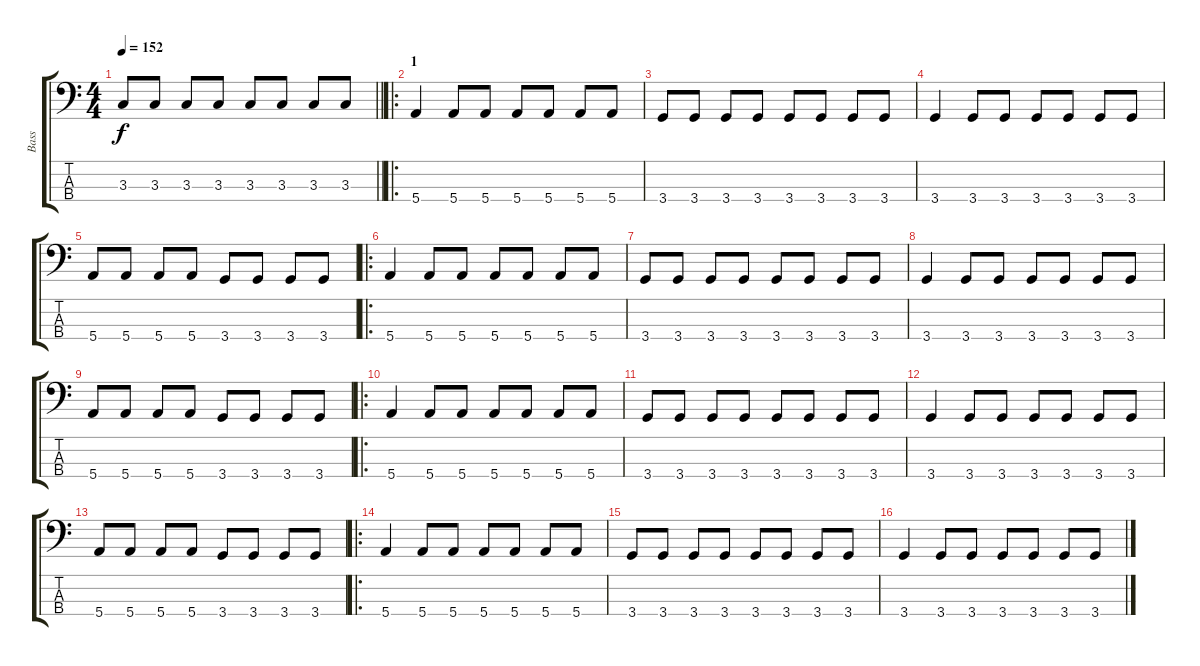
\track ("Bass" "Bass") {instrument electricbassfinger}
\staff {score tabs}
\tuning (G2 D2 A1 E1) {hide}
\ts (4 4)
\tempo 152
\clef f4
\barLineRight lightlight
\ks c
3.3.8{dy f} 3.3.8 3.3.8 3.3.8 3.3.8 3.3.8 3.3.8 3.3.8 |
\ro
\section ("" "1")
5.4.4 5.4.8 5.4.8 5.4.8 5.4.8 5.4.8 5.4.8 |
3.4.8 3.4.8 3.4.8 3.4.8 3.4.8 3.4.8 3.4.8 3.4.8 |
3.4.4 3.4.8 3.4.8 3.4.8 3.4.8 3.4.8 3.4.8 |
5.4.8 5.4.8 5.4.8 5.4.8 3.4.8 3.4.8 3.4.8 3.4.8 |
\ro
5.4.4 5.4.8 5.4.8 5.4.8 5.4.8 5.4.8 5.4.8 |
3.4.8 3.4.8 3.4.8 3.4.8 3.4.8 3.4.8 3.4.8 3.4.8 |
3.4.4 3.4.8 3.4.8 3.4.8 3.4.8 3.4.8 3.4.8 |
5.4.8 5.4.8 5.4.8 5.4.8 3.4.8 3.4.8 3.4.8 3.4.8 |
\ro
5.4.4 5.4.8 5.4.8 5.4.8 5.4.8 5.4.8 5.4.8 |
3.4.8 3.4.8 3.4.8 3.4.8 3.4.8 3.4.8 3.4.8 3.4.8 |
3.4.4 3.4.8 3.4.8 3.4.8 3.4.8 3.4.8 3.4.8 |
5.4.8 5.4.8 5.4.8 5.4.8 3.4.8 3.4.8 3.4.8 3.4.8 |
\ro
5.4.4 5.4.8 5.4.8 5.4.8 5.4.8 5.4.8 5.4.8 |
3.4.8 3.4.8 3.4.8 3.4.8 3.4.8 3.4.8 3.4.8 3.4.8 |
3.4.4 3.4.8 3.4.8 3.4.8 3.4.8 3.4.8 3.4.8
